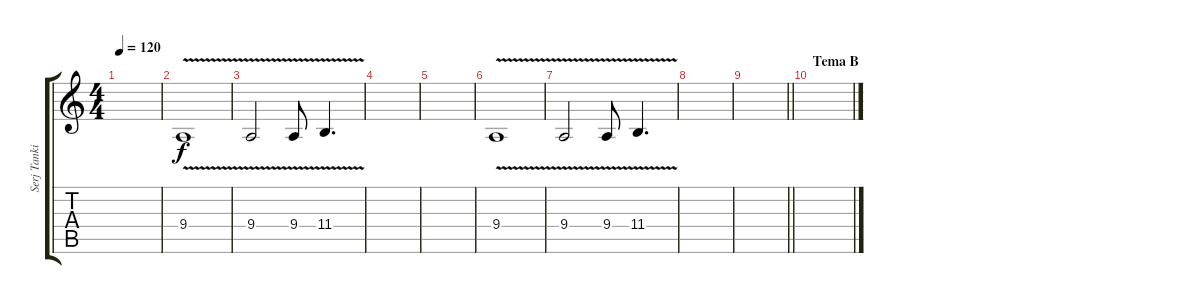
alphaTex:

\track ("Serj Tankian (Teclado)" "Serj Tanki") {instrument churchorgan}
\staff {score tabs}
\tuning (D4 A3 F3 C3 G2 C2) {hide}
\ts (4 4)
\tempo 120
\clef g2
\ks c
|
9.4{v}.1 |
9.4{v}.2 9.4{v}.8 11.4{v}.4{d} |
|
|
9.4{v}.1 |
9.4{v}.2 9.4{v}.8 11.4{v}.4{d} |
|
\barLineRight lightlight
|
\section ("" "Tema B")
